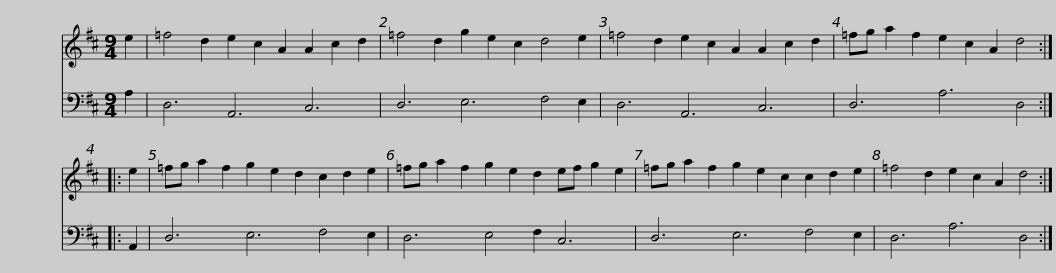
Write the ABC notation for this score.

X:1
%%score 1 2
L:1/8
M:9/4
I:linebreak $
K:D
V:1 treble
V:2 bass
V:1
 e2 | =f4 d2 e2 c2 A2 A2 c2 d2 | =f4 d2 g2 e2 c2 d4 e2 | =f4 d2 e2 c2 A2 A2 c2 d2 | =fg a2 f2 e2 c2 A2 d4 :: %5
 e2 |$ =fg a2 f2 g2 e2 d2 c2 d2 e2 | =fg a2 f2 g2 e2 d2 ef g2 e2 | =fg a2 f2 g2 e2 c2 c2 d2 e2 | =f4 d2 e2 c2 A2 d4 :| %10
V:2
 A,2 | D,6 A,,6 C,6 | D,6 E,6 F,4 E,2 | D,6 A,,6 C,6 | D,6 A,6 D,4 :: %5
 A,,2 |$ D,6 E,6 F,4 E,2 | D,6 E,4 F,2 C,6 | D,6 E,6 F,4 E,2 | D,6 A,6 D,4 :| %10
